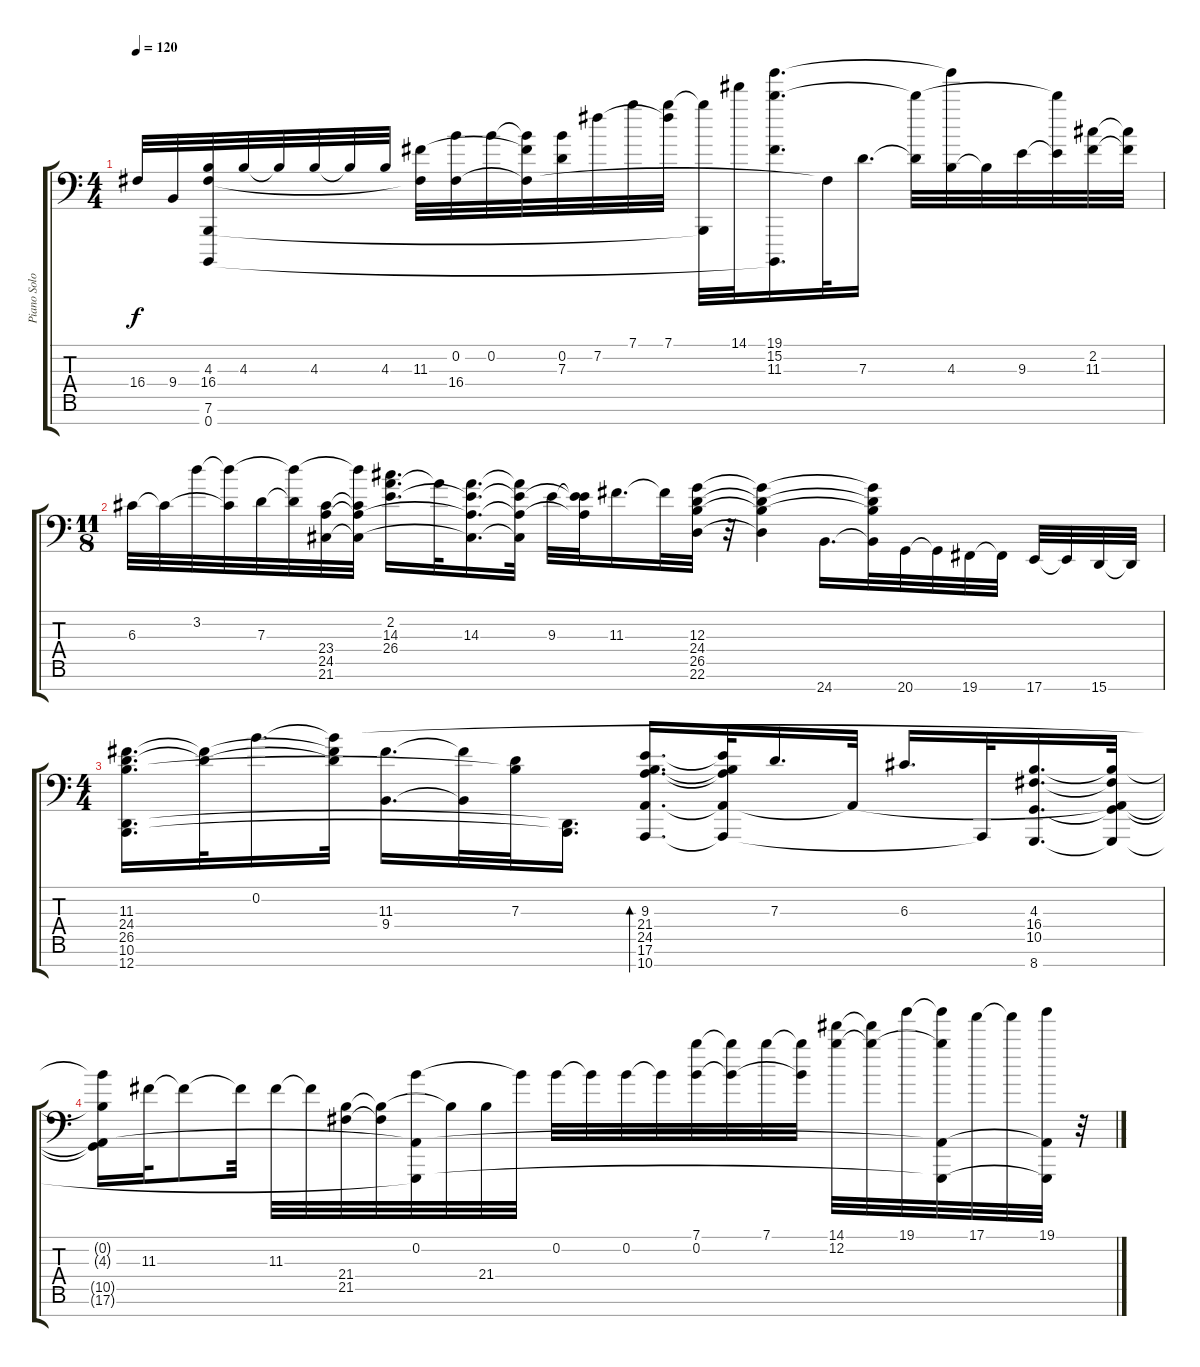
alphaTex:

\track ("Piano Solo" "Piano Solo") {instrument acousticgrandpiano}
\staff {score tabs}
\tuning (E5 B4 G3 D2 A1 E1 B0) {hide}
\ts (4 4)
\tempo 120
\clef f4
\ks c
16.4{t}.32{dy f} 9.4.32 (4.3{t} 16.4 7.6{t} 0.7{t}).32 4.3.32 4.3{t}.32 4.3.32 4.3{t}.32 4.3.32 (11.3 16.4{t}).32 (0.2 16.4).32 0.2.32 (0.2{t} 11.3{t} 16.4{t}).32 (0.2 7.3).32 7.2.32 7.1.32 (7.1 7.2{t}).32 (7.1{t} 7.6{t}).32 14.1.32 (19.1 15.2 11.3 0.7{t}).16{d} 16.4{t}.32 7.3.16{d} (15.2{t} 7.3{t}).32 (19.1{t} 4.3).32 4.3{t}.32 9.3.32 (15.2{t} 9.3{t}).32 (2.2 11.3).32 (2.2{t} 11.3{t}).32 |
\ts (11 8)
6.3.32 6.3{t}.32 3.2.32 (3.2{t} 6.3{t}).32 7.3.32 (3.2{t} 7.3{t}).32 (23.4 24.5 21.6).32 (3.2{t} 23.4{t} 24.5{t} 21.6{t}).32 (2.2 14.3 26.4).16{d} 14.3{t}.32 (14.3 26.4{t} 24.5{t} 21.6{t}).16{d} (14.3{t} 26.4{t} 24.5{t} 21.6{t}).32 9.3.32 (9.3{t} 26.4{t} 24.5{t}).32 11.3.16{d} 11.3{t}.32 (12.3 24.4 26.5 22.6).32 r.32 (12.3{t} 24.4{t} 26.5{t} 22.6{t}).4 24.7.16{d} (12.3{t} 24.4{t} 26.5{t} 24.7{t}).32 20.7.32 20.7{t}.32 19.7.32 19.7{t}.32 17.7.32 17.7{t}.32 15.7.32 15.7{t}.32 |
\ts (4 4)
(11.3 24.4 26.5 10.6 12.7).16{d} (11.3{t} 24.4{t}).32 0.2.16{d} (0.2{t} 11.3{t} 24.4{t}).32 (11.3 9.4).16{d} (11.3{t} 9.4{t}).32 (7.3 26.5{t}).32 (10.6{t} 12.7{t}).16{d} (9.3 21.4 24.5 17.6 10.7).16{d bd 60} (9.3{t} 21.4{t} 24.5{t} 17.6{t} 10.7{t}).32 7.3.16{d} 17.6{t}.32 6.3.16{d} 10.7{t}.32 (4.3 16.4 10.5 8.7).16{d} (4.3{t} 16.4{t} 10.5{t} 17.6{t} 8.7{t}).32 |
(0.2{t} 4.3{t} 10.5{t} 17.6{t}).16 11.3.32 11.3{t}.8 11.3{t}.32 11.3.32 11.3{t}.32 (21.4 21.5).32 (21.4{t} 21.5{t}).32 (0.2 17.6{t} 8.7{t}).32 21.4{t}.32 21.4.32 0.2{t}.32 0.2.32 0.2{t}.32 0.2.32 0.2{t}.32 (7.1 0.2).32 (7.1{t} 0.2{t}).32 7.1.32 (7.1{t} 0.2{t}).32 (14.1 12.2).32 (14.1{t} 12.2{t}).32 19.1.32 (19.1{t} 12.2{t} 17.6{t} 8.7{t}).32 17.1.32 17.1{t}.32 (19.1 17.6{t} 8.7{t}).32 r.32
